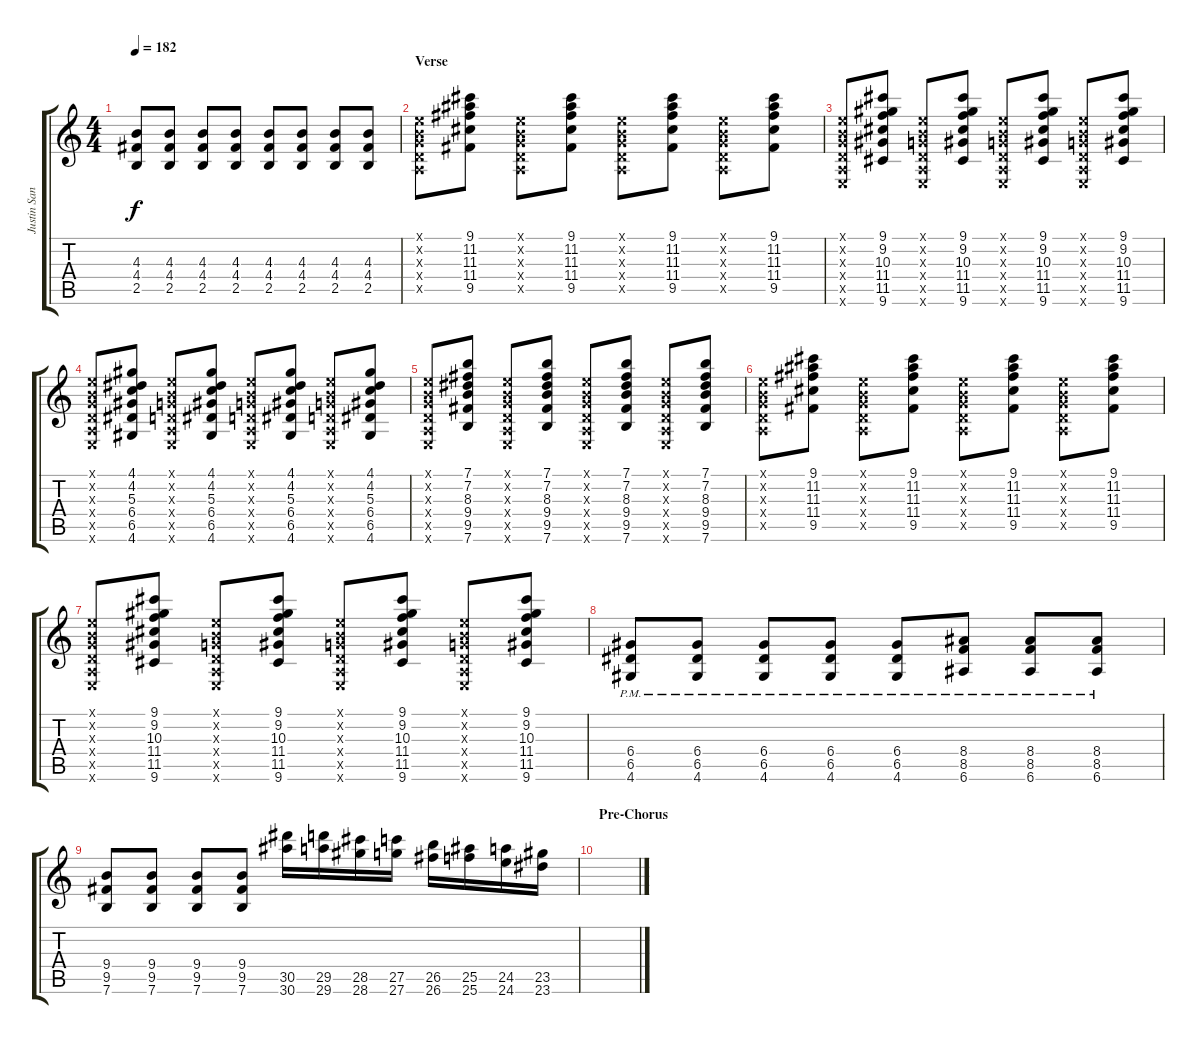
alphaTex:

\track ("Justin Sane - Guitar" "Justin San") {instrument distortionguitar}
\staff {score tabs}
\tuning (E4 B3 G3 D3 A2 E2) {hide}
\ts (4 4)
\tempo 182
\clef g2
\ks c
(4.3 4.4 2.5).8{dy f} (4.3 4.4 2.5).8 (4.3 4.4 2.5).8 (4.3 4.4 2.5).8 (4.3 4.4 2.5).8 (4.3 4.4 2.5).8 (4.3 4.4 2.5).8 (4.3 4.4 2.5).8 |
\section ("" "Verse")
(0.1{x} 0.2{x} 0.3{x} 0.4{x} 0.5{x}).8 (9.1 11.2 11.3 11.4 9.5).8 (0.1{x} 0.2{x} 0.3{x} 0.4{x} 0.5{x}).8 (9.1 11.2 11.3 11.4 9.5).8 (0.1{x} 0.2{x} 0.3{x} 0.4{x} 0.5{x}).8 (9.1 11.2 11.3 11.4 9.5).8 (0.1{x} 0.2{x} 0.3{x} 0.4{x} 0.5{x}).8 (9.1 11.2 11.3 11.4 9.5).8 |
(0.1{x} 0.2{x} 0.3{x} 0.4{x} 0.5{x} 0.6{x}).8 (9.1 9.2 10.3 11.4 11.5 9.6).8 (0.1{x} 0.2{x} 0.3{x} 0.4{x} 0.5{x} 0.6{x}).8 (9.1 9.2 10.3 11.4 11.5 9.6).8 (0.1{x} 0.2{x} 0.3{x} 0.4{x} 0.5{x} 0.6{x}).8 (9.1 9.2 10.3 11.4 11.5 9.6).8 (0.1{x} 0.2{x} 0.3{x} 0.4{x} 0.5{x} 0.6{x}).8 (9.1 9.2 10.3 11.4 11.5 9.6).8 |
(0.1{x} 0.2{x} 0.3{x} 0.4{x} 0.5{x} 0.6{x}).8 (4.1 4.2 5.3 6.4 6.5 4.6).8 (0.1{x} 0.2{x} 0.3{x} 0.4{x} 0.5{x} 0.6{x}).8 (4.1 4.2 5.3 6.4 6.5 4.6).8 (0.1{x} 0.2{x} 0.3{x} 0.4{x} 0.5{x} 0.6{x}).8 (4.1 4.2 5.3 6.4 6.5 4.6).8 (0.1{x} 0.2{x} 0.3{x} 0.4{x} 0.5{x} 0.6{x}).8 (4.1 4.2 5.3 6.4 6.5 4.6).8 |
(0.1{x} 0.2{x} 0.3{x} 0.4{x} 0.5{x} 0.6{x}).8 (7.1 7.2 8.3 9.4 9.5 7.6).8 (0.1{x} 0.2{x} 0.3{x} 0.4{x} 0.5{x} 0.6{x}).8 (7.1 7.2 8.3 9.4 9.5 7.6).8 (0.1{x} 0.2{x} 0.3{x} 0.4{x} 0.5{x} 0.6{x}).8 (7.1 7.2 8.3 9.4 9.5 7.6).8 (0.1{x} 0.2{x} 0.3{x} 0.4{x} 0.5{x} 0.6{x}).8 (7.1 7.2 8.3 9.4 9.5 7.6).8 |
(0.1{x} 0.2{x} 0.3{x} 0.4{x} 0.5{x}).8 (9.1 11.2 11.3 11.4 9.5).8 (0.1{x} 0.2{x} 0.3{x} 0.4{x} 0.5{x}).8 (9.1 11.2 11.3 11.4 9.5).8 (0.1{x} 0.2{x} 0.3{x} 0.4{x} 0.5{x}).8 (9.1 11.2 11.3 11.4 9.5).8 (0.1{x} 0.2{x} 0.3{x} 0.4{x} 0.5{x}).8 (9.1 11.2 11.3 11.4 9.5).8 |
(0.1{x} 0.2{x} 0.3{x} 0.4{x} 0.5{x} 0.6{x}).8 (9.1 9.2 10.3 11.4 11.5 9.6).8 (0.1{x} 0.2{x} 0.3{x} 0.4{x} 0.5{x} 0.6{x}).8 (9.1 9.2 10.3 11.4 11.5 9.6).8 (0.1{x} 0.2{x} 0.3{x} 0.4{x} 0.5{x} 0.6{x}).8 (9.1 9.2 10.3 11.4 11.5 9.6).8 (0.1{x} 0.2{x} 0.3{x} 0.4{x} 0.5{x} 0.6{x}).8 (9.1 9.2 10.3 11.4 11.5 9.6).8 |
(6.4{pm} 6.5{pm} 4.6{pm}).8 (6.4{pm} 6.5{pm} 4.6{pm}).8 (6.4{pm} 6.5{pm} 4.6{pm}).8 (6.4{pm} 6.5{pm} 4.6{pm}).8 (6.4{pm} 6.5{pm} 4.6{pm}).8 (8.4{pm} 8.5{pm} 6.6{pm}).8 (8.4{pm} 8.5{pm} 6.6{pm}).8 (8.4{pm} 8.5{pm} 6.6{pm}).8 |
(9.4 9.5 7.6).8 (9.4 9.5 7.6).8 (9.4 9.5 7.6).8 (9.4 9.5 7.6).8 (30.5 30.6).16 (29.5 29.6).16 (28.5 28.6).16 (27.5 27.6).16 (26.5 26.6).16 (25.5 25.6).16 (24.5 24.6).16 (23.5 23.6).16 |
\section ("" "Pre-Chorus")
